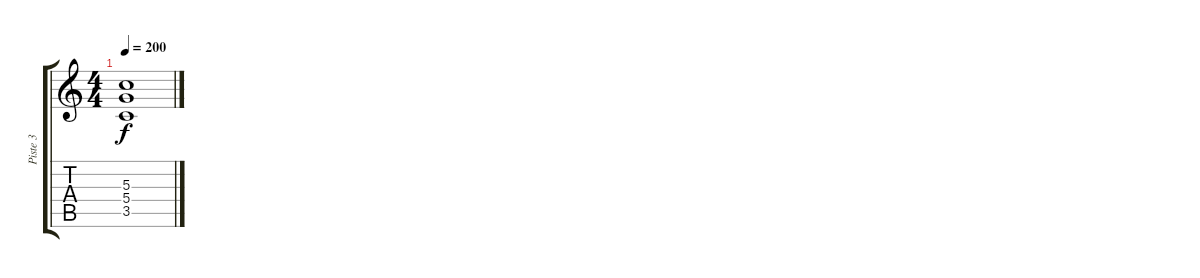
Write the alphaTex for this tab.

\track ("Piste 3" "Piste 3") {instrument overdrivenguitar}
\staff {score tabs}
\tuning (E4 B3 G3 D3 A2 E2) {hide}
\ts (4 4)
\tempo 200
\clef g2
\ks c
(5.3{t} 5.4{t} 3.5{t}).1{dy f}
